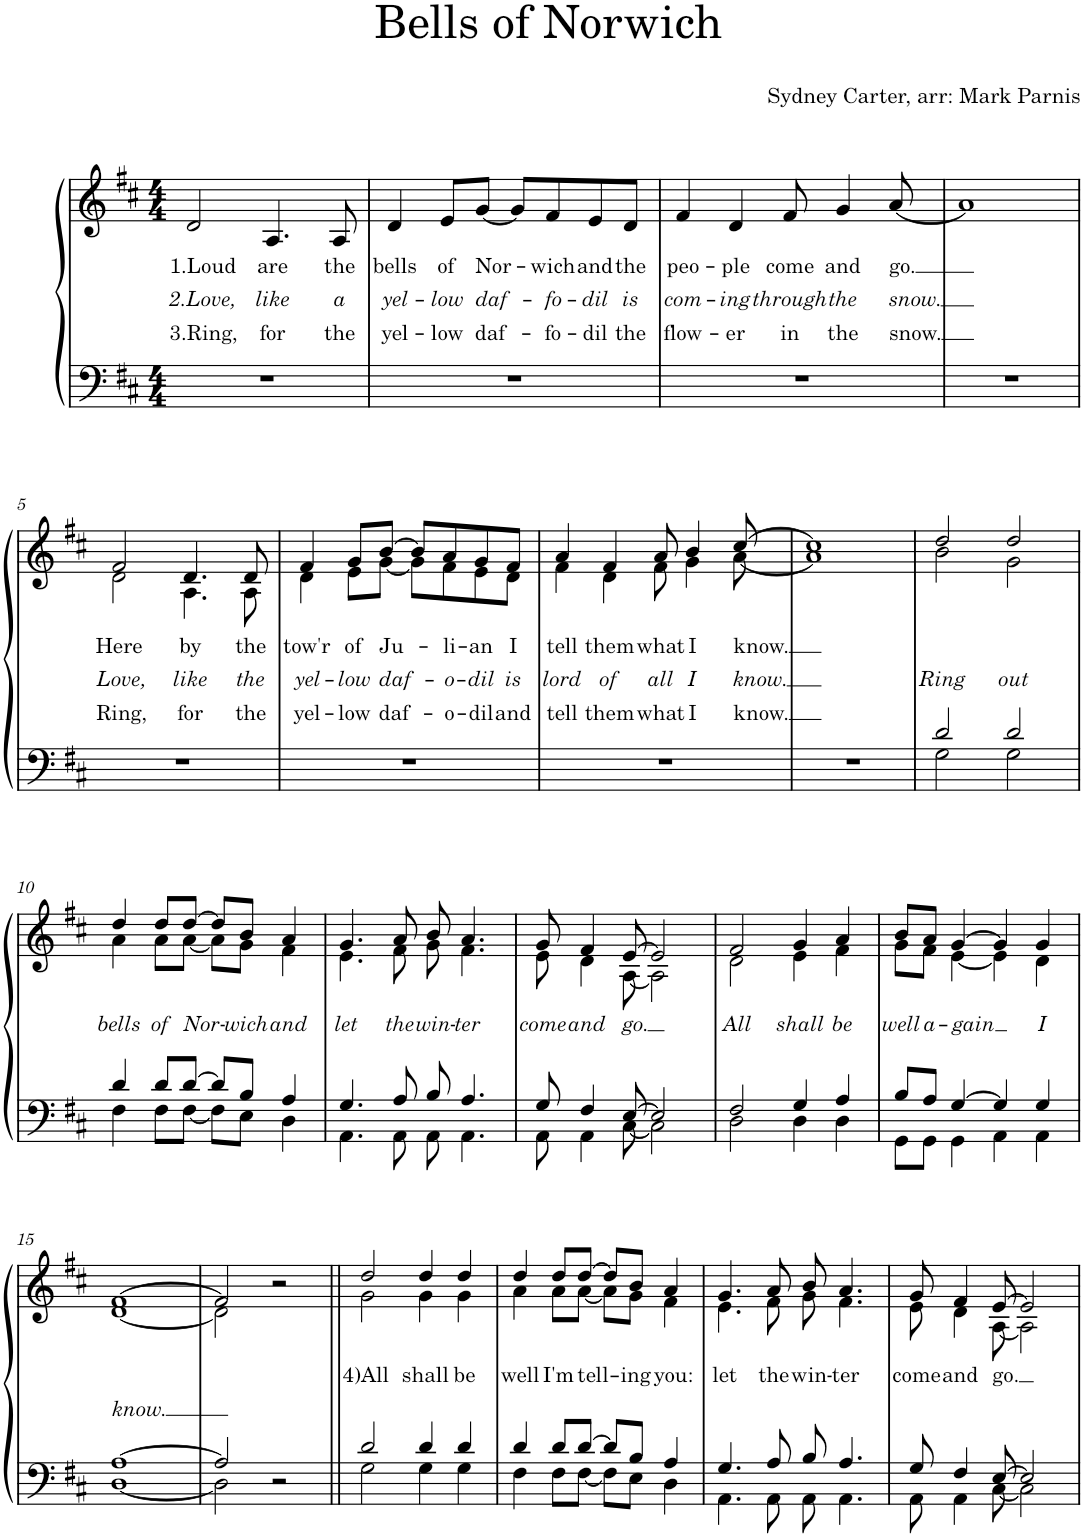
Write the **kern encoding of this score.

**kern	**kern	**text	**text	**text
*part1	*part1	*part1	*part1	*part1
*staff2	*staff1	*staff1	*staff1	*staff1
*I"Piano	*	*	*	*
*I'Pno.	*	*	*	*
*clefF4	*clefG2	*	*	*
*k[f#c#]	*k[f#c#]	*	*	*
*M4/4	*M4/4	*	*	*
=1	=1	=1	=1	=1
!	!	!LO:LY:b	!LO:LY:b	!LO:LY:b
1r	2d/	1.Loud	2.Love,	3.Ring,
!	!	!LO:LY:b	!LO:LY:b	!LO:LY:b
.	4.A/	are	like	for
!	!	!LO:LY:b	!LO:LY:b	!LO:LY:b
.	8A/	the	a	the
=2	=2	=2	=2	=2
!	!	!LO:LY:b	!LO:LY:b	!LO:LY:b
1r	4d/	bells	yel-	yel-
!	!	!LO:LY:b	!LO:LY:b	!LO:LY:b
.	8e/L	of	-low	-low
!	!	!LO:LY:b	!LO:LY:b	!LO:LY:b
.	[8g/J	Nor-	daf-	daf-
.	8g/L]	.	.	.
!	!	!LO:LY:b	!LO:LY:b	!LO:LY:b
.	8f#/	-wich	-fo-	-fo-
!	!	!LO:LY:b	!LO:LY:b	!LO:LY:b
.	8e/	and	-dil	-dil
!	!	!LO:LY:b	!LO:LY:b	!LO:LY:b
.	8d/J	the	is	the
=3	=3	=3	=3	=3
!	!	!LO:LY:b	!LO:LY:b	!LO:LY:b
1r	4f#/	peo-	com-	flow-
!	!	!LO:LY:b	!LO:LY:b	!LO:LY:b
.	4d/	-ple	-ing	-er
!	!	!LO:LY:b	!LO:LY:b	!LO:LY:b
.	8f#/	come	through	in
!	!	!LO:LY:b	!LO:LY:b	!LO:LY:b
.	4g/	and	the	the
!	!	!LO:LY:b	!LO:LY:b	!LO:LY:b
.	[8a/	go.	snow.	snow.
=4	=4	=4	=4	=4
1r	1a]	.	.	.
!!LO:LB:g=z
=5	=5	=5	=5	=5
!	!	!	!LO:LY:b	!LO:LY:b
*	*^	*	*	*
!	!	!	!LO:LY:b	!	!
1r	2f#/	2d\	Here	Love,	Ring,
!	!	!	!	!LO:LY:b	!LO:LY:b
!	!	!	!LO:LY:b	!	!
.	4.d/	4.A\	by	like	for
!	!	!	!	!LO:LY:b	!LO:LY:b
!	!	!	!LO:LY:b	!	!
.	8d/	8A\	the	the	the
=6	=6	=6	=6	=6	=6
!	!	!	!	!LO:LY:b	!LO:LY:b
!	!	!	!LO:LY:b	!	!
1r	4f#/	4d\	tow'r	yel-	yel-
!	!	!	!	!LO:LY:b	!LO:LY:b
!	!	!	!LO:LY:b	!	!
.	8g/L	8e\L	of	-low	-low
!	!	!	!	!LO:LY:b	!LO:LY:b
!	!	!	!LO:LY:b	!	!
.	[8b/J	[8g\J	Ju-	daf-	daf-
.	8b/L]	8g\L]	.	.	.
!	!	!	!	!LO:LY:b	!LO:LY:b
!	!	!	!LO:LY:b	!	!
.	8a/	8f#\	-li-	-o-	-o-
!	!	!	!	!LO:LY:b	!LO:LY:b
!	!	!	!LO:LY:b	!	!
.	8g/	8e\	-an	-dil	-dil
!	!	!	!	!LO:LY:b	!LO:LY:b
!	!	!	!LO:LY:b	!	!
.	8f#/J	8d\J	I	is	and
=7	=7	=7	=7	=7	=7
!	!	!	!	!LO:LY:b	!LO:LY:b
!	!	!	!LO:LY:b	!	!
1r	4a/	4f#\	tell	lord	tell
!	!	!	!	!LO:LY:b	!LO:LY:b
!	!	!	!LO:LY:b	!	!
.	4f#/	4d\	them	of	them
!	!	!	!	!LO:LY:b	!LO:LY:b
!	!	!	!LO:LY:b	!	!
.	8a/	8f#\	what	all	what
!	!	!	!	!LO:LY:b	!LO:LY:b
!	!	!	!LO:LY:b	!	!
.	4b/	4g\	I	I	I
!	!	!	!	!LO:LY:b	!LO:LY:b
!	!	!	!LO:LY:b	!	!
.	[8cc#/	[8a\	know.	know.	know.
=8	=8	=8	=8	=8	=8
1r	1cc#]	1a]	.	.	.
=9	=9	=9	=9	=9	=9
*^	*	*	*	*	*
!	!	!	!	!	!LO:LY:b	!
2d/	2G\	2dd/	2b\	.	Ring	.
!	!	!	!	!	!LO:LY:b	!
2d/	2G\	2dd/	2g\	.	out	.
!!LO:LB:g=z	!!
=10	=10	=10	=10	=10	=10	=10
!	!	!	!	!	!LO:LY:b	!
4d/	4F#\	4dd/	4a\	.	bells	.
!	!	!	!	!	!LO:LY:b	!
8d/L	8F#\L	8dd/L	8a\L	.	of	.
!	!	!	!	!	!LO:LY:b	!
[8d/J	[8F#\J	[8dd/J	[8a\J	.	Nor-	.
8d/L]	8F#\L]	8dd/L]	8a\L]	.	.	.
!	!	!	!	!	!LO:LY:b	!
8B/J	8E\J	8b/J	8g\J	.	-wich	.
!	!	!	!	!	!LO:LY:b	!
4A/	4D\	4a/	4f#\	.	and	.
=11	=11	=11	=11	=11	=11	=11
!	!	!	!	!	!LO:LY:b	!
4.G/	4.AA\	4.g/	4.e\	.	let	.
!	!	!	!	!	!LO:LY:b	!
8A/	8AA\	8a/	8f#\	.	the	.
!	!	!	!	!	!LO:LY:b	!
8B/	8AA\	8b/	8g\	.	win-	.
!	!	!	!	!	!LO:LY:b	!
4.A/	4.AA\	4.a/	4.f#\	.	-ter	.
=12	=12	=12	=12	=12	=12	=12
!	!	!	!	!	!LO:LY:b	!
8G/	8AA\	8g/	8e\	.	come	.
!	!	!	!	!	!LO:LY:b	!
4F#/	4AA\	4f#/	4d\	.	and	.
!	!	!	!	!	!LO:LY:b	!
[8E/	[8C#\	[8e/	[8A\	.	go.	.
2E/]	2C#\]	2e/]	2A\]	.	.	.
=13	=13	=13	=13	=13	=13	=13
!	!	!	!	!	!LO:LY:b	!
2F#/	2D\	2f#/	2d\	.	All	.
!	!	!	!	!	!LO:LY:b	!
4G/	4D\	4g/	4e\	.	shall	.
!	!	!	!	!	!LO:LY:b	!
4A/	4D\	4a/	4f#\	.	be	.
=14	=14	=14	=14	=14	=14	=14
!	!	!	!	!	!LO:LY:b	!
8B/L	8GG\L	8b/L	8g\L	.	well	.
!	!	!	!	!	!LO:LY:b	!
8A/J	8GG\J	8a/J	8f#\J	.	a-	.
!	!	!	!	!	!LO:LY:b	!
[4G/	4GG\	[4g/	[4e\	.	-gain	.
4G/]	4AA\	4g/]	4e\]	.	.	.
!	!	!	!	!	!LO:LY:b	!
4G/	4AA\	4g/	4d\	.	I	.
!!LO:LB:g=z	!!
=15	=15	=15	=15	=15	=15	=15
!	!	!	!	!	!LO:LY:b	!
[1A	[1D	[1f#	[1d	.	know.	.
=16	=16	=16	=16	=16	=16	=16
2A/]	2D\]	2f#/]	2d\]	.	.	.
2r	2ryy	2r	2ryy	.	.	.
=17||	=17||	=17||	=17||	=17||	=17||	=17||
!	!	!	!	!LO:LY:b	!	!
2d/	2G\	2dd/	2g\	4)All	.	.
!	!	!	!	!LO:LY:b	!	!
4d/	4G\	4dd/	4g\	shall	.	.
!	!	!	!	!LO:LY:b	!	!
4d/	4G\	4dd/	4g\	be	.	.
=18	=18	=18	=18	=18	=18	=18
!	!	!	!	!LO:LY:b	!	!
4d/	4F#\	4dd/	4a\	well	.	.
!	!	!	!	!LO:LY:b	!	!
8d/L	8F#\L	8dd/L	8a\L	I'm	.	.
!	!	!	!	!LO:LY:b	!	!
[8d/J	[8F#\J	[8dd/J	[8a\J	tell-	.	.
8d/L]	8F#\L]	8dd/L]	8a\L]	.	.	.
!	!	!	!	!LO:LY:b	!	!
8B/J	8E\J	8b/J	8g\J	-ing	.	.
!	!	!	!	!LO:LY:b	!	!
4A/	4D\	4a/	4f#\	you:	.	.
=19	=19	=19	=19	=19	=19	=19
!	!	!	!	!LO:LY:b	!	!
4.G/	4.AA\	4.g/	4.e\	let	.	.
!	!	!	!	!LO:LY:b	!	!
8A/	8AA\	8a/	8f#\	the	.	.
!	!	!	!	!LO:LY:b	!	!
8B/	8AA\	8b/	8g\	win-	.	.
!	!	!	!	!LO:LY:b	!	!
4.A/	4.AA\	4.a/	4.f#\	-ter	.	.
=20	=20	=20	=20	=20	=20	=20
!	!	!	!	!LO:LY:b	!	!
8G/	8AA\	8g/	8e\	come	.	.
!	!	!	!	!LO:LY:b	!	!
4F#/	4AA\	4f#/	4d\	and	.	.
!	!	!	!	!LO:LY:b	!	!
[8E/	[8C#\	[8e/	[8A\	go.	.	.
2E/]	2C#\]	2e/]	2A\]	.	.	.
*v	*v	*	*	*	*	*
*	*v	*v	*	*	*
=	=	=	=	=
*-	*-	*-	*-	*-
